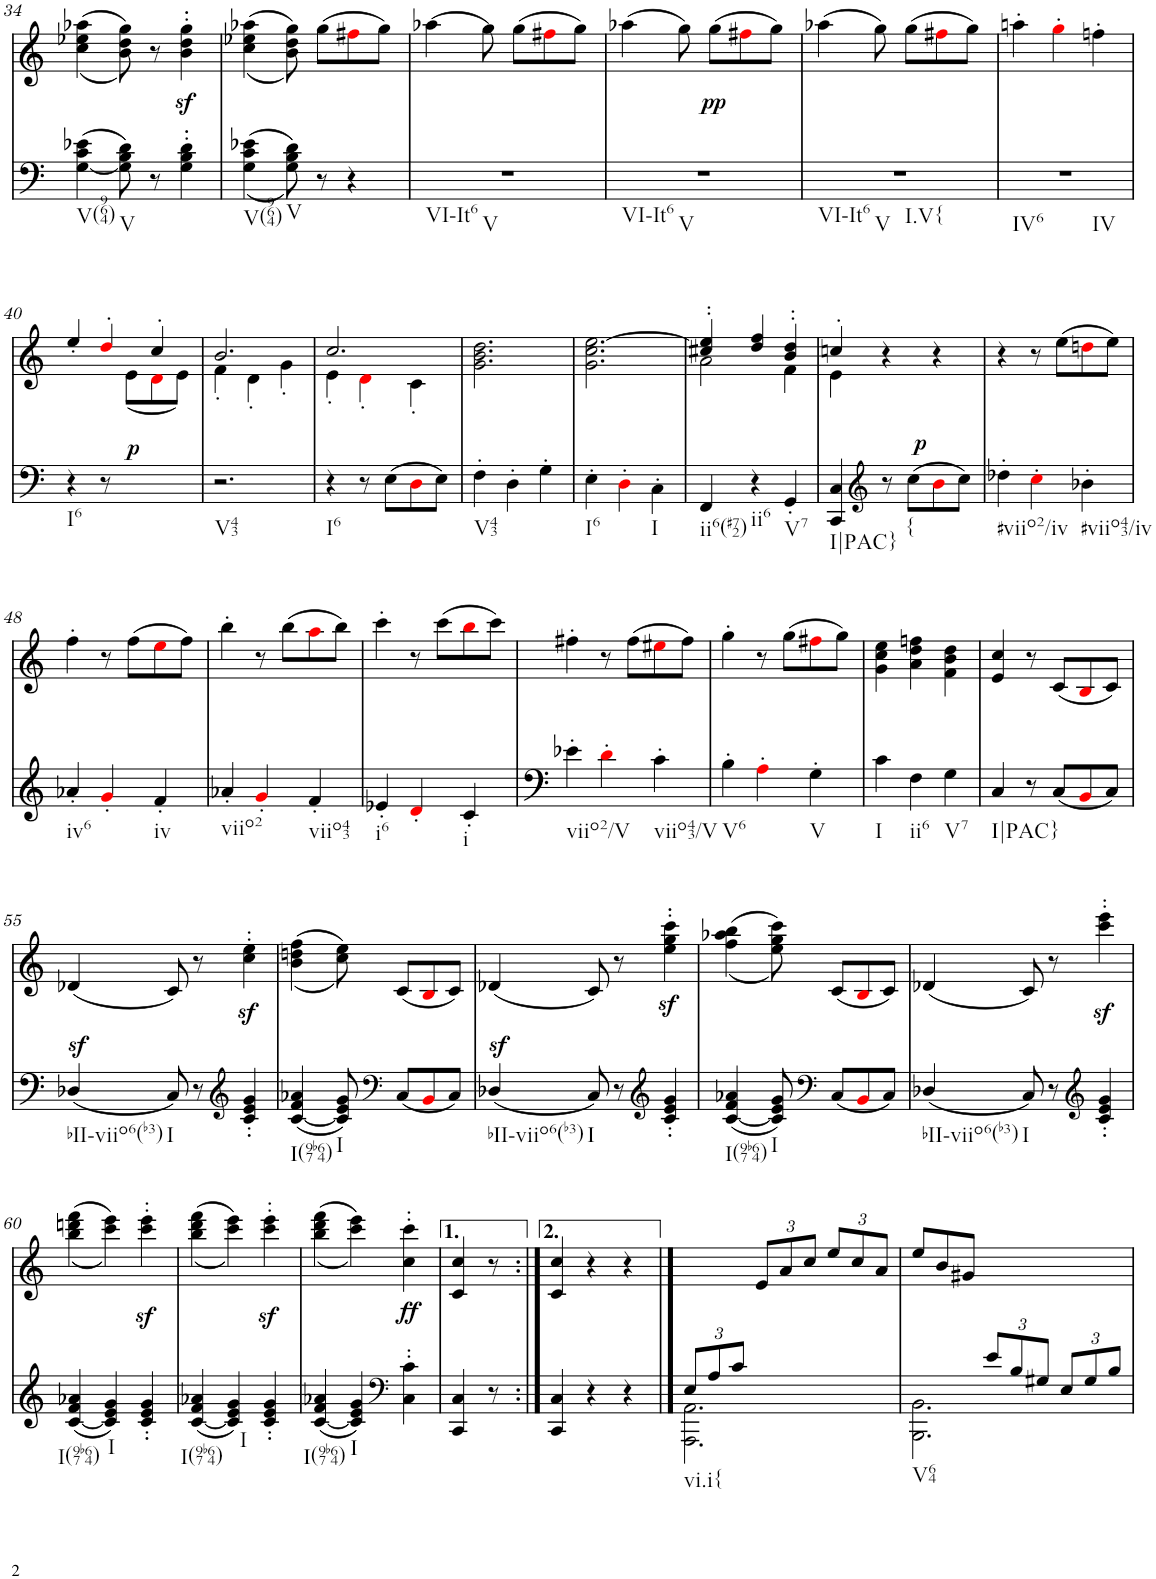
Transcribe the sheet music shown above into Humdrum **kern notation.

**kern	**dynam	**kern	**dynam
*part2	*part2	*part1	*part1
*staff2	*staff2	*staff1	*staff1
*I"piano	*	*I"piano	*
*I'Pno	*	*I'Pno	*
!!LO:PB:g=z
*clefF4	*	*clefG2	*
*k[]	*	*k[]	*
*M3/4	*	*M3/4	*
=34	=34	=34	=34
!LO:TX:b:t=V(964)	!	!	!
(>[4G\ 4c\ 4e-X\	.	(<(4cc\ 4ee-X\ 4aa-X\	.
!LO:TX:b:t=V	!	!	!
8G\] 8B\ 8d\)	.	8b\ 8dd\ 8gg\))	.
8r	.	8r	.
4G\' 4B\' 4d\'	.	4b\z<' 4dd\z<' 4gg\z<'	.
=35	=35	=35	=35
!LO:TX:b:t=V(964)	!	!	!
((<4G\ 4c\ 4e-X\	.	(<(4cc\ 4ee-X\ 4aa-X\	.
!LO:TX:b:t=V	!	!	!
8G\ 8B\ 8d\))	.	8b\ 8dd\ 8gg\))	.
8r	.	(8gg\L	.
4r	.	8ff#Xi\	.
.	.	8gg\J)	.
=36	=36	=36	=36
!LO:TX:b:t=VI-It6	!	!	!
!LO:TX:b:t=V	!	!	!
2.r	.	(4aa-X\	.
.	.	8gg\)	.
.	.	(8gg\L	.
.	.	8ff#Xi\	.
.	.	8gg\J)	.
=37	=37	=37	=37
!LO:TX:b:t=VI-It6	!	!	!
!LO:TX:b:t=V	!	!	!
2.r	.	(4aa-X\	.
.	.	8gg\)	.
!	!	!	!LO:DY:b
.	.	(8gg\L	pp
.	.	8ff#Xi\	.
.	.	8gg\J)	.
=38	=38	=38	=38
!LO:TX:b:t=VI-It6	!	!	!
!LO:TX:b:t=V	!	!	!
!LO:TX:b:t=I.V{	!	!	!
2.r	.	(4aa-X\	.
.	.	8gg\)	.
.	.	(8gg\L	.
.	.	8ff#Xi\	.
.	.	8gg\J)	.
=39	=39	=39	=39
!LO:TX:b:t=IV6	!	!	!
!LO:TX:b:t=IV	!	!	!
2.r	.	4aan'\	.
.	.	4gg'i\	.
.	.	4ffn'\	.
!!LO:LB:g=z
=40	=40	=40	=40
*	*	*^	*
!LO:TX:b:t=I6	!	!	!	!
4r	.	4ee'/	4.ryy	.
8r	.	4dd'i/	.	.
!	!LO:DY:a	!	!	!
8ryy	p	.	(8e\L	.
4ryy	.	4cc'/	8di\	.
.	.	.	8e\J)	.
=41	=41	=41	=41	=41
!LO:TX:b:t=V43	!	!	!	!
2.r	.	2.b/	4f'\	.
.	.	.	4d'\	.
.	.	.	4g'\	.
=42	=42	=42	=42	=42
!LO:TX:b:t=I6	!	!	!	!
4r	.	2.cc/	4e'\	.
8r	.	.	4d'i\	.
(8E\L	.	.	.	.
8Di\	.	.	4c'\	.
8E\J)	.	.	.	.
*	*	*v	*v	*
=43	=43	=43	=43
!LO:TX:b:t=V43	!	!	!
4F'\	.	2.g\ 2.b\ 2.dd\	.
4D'\	.	.	.
4G'\	.	.	.
=44	=44	=44	=44
!LO:TX:b:t=I6	!	!	!
4E'\	.	2.g\ 2.cc\ [>2.ee\	.
4D'i\	.	.	.
!LO:TX:b:t=I	!	!	!
4C'\	.	.	.
=45	=45	=45	=45
*	*	*^	*
!LO:TX:b:t=ii6(#72)	!	!	!	!
4FF/	.	4cc#X/' 4ee/]'	2a\	.
!LO:TX:b:t=ii6	!	!	!	!
4r	.	4dd/ 4ff/	.	.
!LO:TX:b:t=V7	!	!	!	!
4GG'/	.	4b/' 4dd/'	4f\	.
=46	=46	=46	=46	=46
!LO:TX:b:t=I|PAC}	!	!	!	!
4CC/ 4C/	.	4ccn'/	4e\	.
*clefG2	*	*	*	*
8r	.	4r	2ryy	.
!LO:TX:b:t={	!	!	!	!
!	!LO:DY:a	!	!	!
(8cc\L	p	.	.	.
8bi\	.	4r	.	.
8cc\J)	.	.	.	.
*	*	*v	*v	*
=47	=47	=47	=47
!LO:TX:b:t=#viio2/iv	!	!	!
4dd-X'\	.	4r	.
4cc'i\	.	8r	.
.	.	(8ee\L	.
!LO:TX:b:t=#viio43/iv	!	!	!
4b-X'\	.	8ddni\	.
.	.	8ee\J)	.
!!LO:LB:g=z
=48	=48	=48	=48
!LO:TX:b:t=iv6	!	!	!
4a-X'/	.	4ff'\	.
4g'i/	.	8r	.
.	.	(8ff\L	.
!LO:TX:b:t=iv	!	!	!
4f'/	.	8eei\	.
.	.	8ff\J)	.
=49	=49	=49	=49
!LO:TX:b:t=viio2	!	!	!
4a-X'/	.	4bb'\	.
4g'i/	.	8r	.
.	.	(8bb\L	.
!LO:TX:b:t=viio43	!	!	!
4f'/	.	8aai\	.
.	.	8bb\J)	.
=50	=50	=50	=50
!LO:TX:b:t=i6	!	!	!
4e-X'/	.	4ccc'\	.
4d'i/	.	8r	.
.	.	(8ccc\L	.
!LO:TX:b:t=i	!	!	!
4c'/	.	8bbi\	.
.	.	8ccc\J)	.
=51	=51	=51	=51
!LO:TX:b:t=viio2/V	!	!	!
4e-X'>\	.	4ff#X'\	.
4d'>i\	.	8r	.
.	.	(8ff#\L	.
!LO:TX:b:t=viio43/V	!	!	!
4c'>\	.	8ee#Xi\	.
.	.	8ff#\J)	.
=52	=52	=52	=52
!LO:TX:b:t=V6	!	!	!
4B'\	.	4gg'\	.
4A'i\	.	8r	.
.	.	(8gg\L	.
!LO:TX:b:t=V	!	!	!
4G'\	.	8ff#Xi\	.
.	.	8gg\J)	.
=53	=53	=53	=53
!LO:TX:b:t=I	!	!	!
4c\	.	4g\ 4cc\ 4ee\	.
!LO:TX:b:t=ii6	!	!	!
4F\	.	4a\ 4dd\ 4ffn\	.
!LO:TX:b:t=V7	!	!	!
4G\	.	4f\ 4b\ 4dd\	.
=54	=54	=54	=54
!LO:TX:b:t=I|PAC}	!	!	!
4C/	.	4e/ 4cc/	.
8r	.	8r	.
(8C/L	.	(8c/L	.
8BBi/	.	8Bi/	.
8C/J)	.	8c/J)	.
!!LO:LB:g=z
=55	=55	=55	=55
!LO:TX:b:t=bII-viio6(b3)	!	!	!
(4D-Xz>/	.	(4d-X/	.
!LO:TX:b:t=I	!	!	!
8C/)	.	8c/)	.
8r	.	8r	.
*clefG2	*	*	*
4c/' 4e/' 4g/'	.	4cc\z<' 4ee\z<'	.
=56	=56	=56	=56
!LO:TX:b:t=I(97b64)	!	!	!
([4c/ 4f/ 4a-X/	.	(<(4b\ 4ddn\ 4ff\	.
!LO:TX:b:t=I	!	!	!
8c/] 8e/ 8g/)	.	8cc\ 8ee\))	.
*clefF4	*	*	*
(8C/L	.	(8c/L	.
8BBi/	.	8Bi/	.
8C/J)	.	8c/J)	.
=57	=57	=57	=57
!LO:TX:b:t=bII-viio6(b3)	!	!	!
(4D-Xz>/	.	(4d-X/	.
!LO:TX:b:t=I	!	!	!
8C/)	.	8c/)	.
8r	.	8r	.
*clefG2	*	*	*
4c/' 4e/' 4g/'	.	4ee\z<' 4gg\z<' 4ccc\z<'	.
=58	=58	=58	=58
!LO:TX:b:t=I(97b64)	!	!	!
([4c/ 4f/ 4a-X/	.	(<(4ff\ 4aa-X\ 4bb\	.
!LO:TX:b:t=I	!	!	!
8c/] 8e/ 8g/)	.	8ee\ 8gg\ 8ccc\))	.
*clefF4	*	*	*
(8C/L	.	(8c/L	.
8BBi/	.	8Bi/	.
8C/J)	.	8c/J)	.
=59	=59	=59	=59
!LO:TX:b:t=bII-viio6(b3)	!	!	!
(4D-X/	.	(4d-X/	.
!LO:TX:b:t=I	!	!	!
8C/)	.	8c/)	.
8r	.	8r	.
*clefG2	*	*	*
4c/' 4e/' 4g/'	.	4ccc\z<' 4eee\z<'	.
!!LO:LB:g=z
=60	=60	=60	=60
!LO:TX:b:t=I(97b64)	!	!	!
([4c/ 4f/ 4a-X/	.	(<(4bb\ 4dddn\ 4fff\	.
!LO:TX:b:t=I	!	!	!
4c/] 4e/ 4g/)	.	4ccc\ 4eee\))	.
4c/' 4e/' 4g/'	.	4ccc\z<' 4eee\z<'	.
=61	=61	=61	=61
!LO:TX:b:t=I(97b64)	!	!	!
([4c/ 4f/ 4a-X/	.	(<(4bb\ 4ddd\ 4fff\	.
!LO:TX:b:t=I	!	!	!
4c/] 4e/ 4g/)	.	4ccc\ 4eee\))	.
4c/' 4e/' 4g/'	.	4ccc\z<' 4eee\z<'	.
=62	=62	=62	=62
!LO:TX:b:t=I(97b64)	!	!	!
([4c/ 4f/ 4a-X/	.	(<(4bb\ 4ddd\ 4fff\	.
!LO:TX:b:t=I	!	!	!
4c/] 4e/ 4g/)	.	4ccc\ 4eee\))	.
*clefF4	*	*	*
!	!	!	!LO:DY:b
4C\' 4c\'	.	4cc\' 4ccc\'	ff
=63	=63	=63	=63
4CC/ 4C/	.	4c/ 4cc/	.
8r	.	8r	.
=63X3:|!	=63X3:|!	=63X3:|!	=63X3:|!
4CC/ 4C/	.	4c/ 4cc/	.
4r	.	4r	.
4r	.	4r	.
==64	==64	==64	==64
*Xbrackettup	*	*	*
*^	*	*	*
!LO:TX:b:t=vi.i{	!	!	!	!
12E/L	2.AAA\ 2.AA\	.	4ryy	.
12A/	.	.	.	.
12c/J	.	.	.	.
*	*	*	*Xbrackettup	*
4ryy	.	.	12e/L	.
.	.	.	12a/	.
.	.	.	12cc/J	.
4ryy	.	.	12ee/L	.
.	.	.	12cc/	.
.	.	.	12a/J	.
=65	=65	=65	=65	=65
!LO:TX:b:t=V64	!	!	!	!
4ryy	2.BBB\ 2.BB\	.	12ee/L	.
.	.	.	12b/	.
.	.	.	12g#X/J	.
12e/L	.	.	4ryy	.
12B/	.	.	.	.
12G#X/J	.	.	.	.
12E/L	.	.	4ryy	.
12G#/	.	.	.	.
12B/J	.	.	.	.
*v	*v	*	*	*
=	=	=	=
*-	*-	*-	*-
